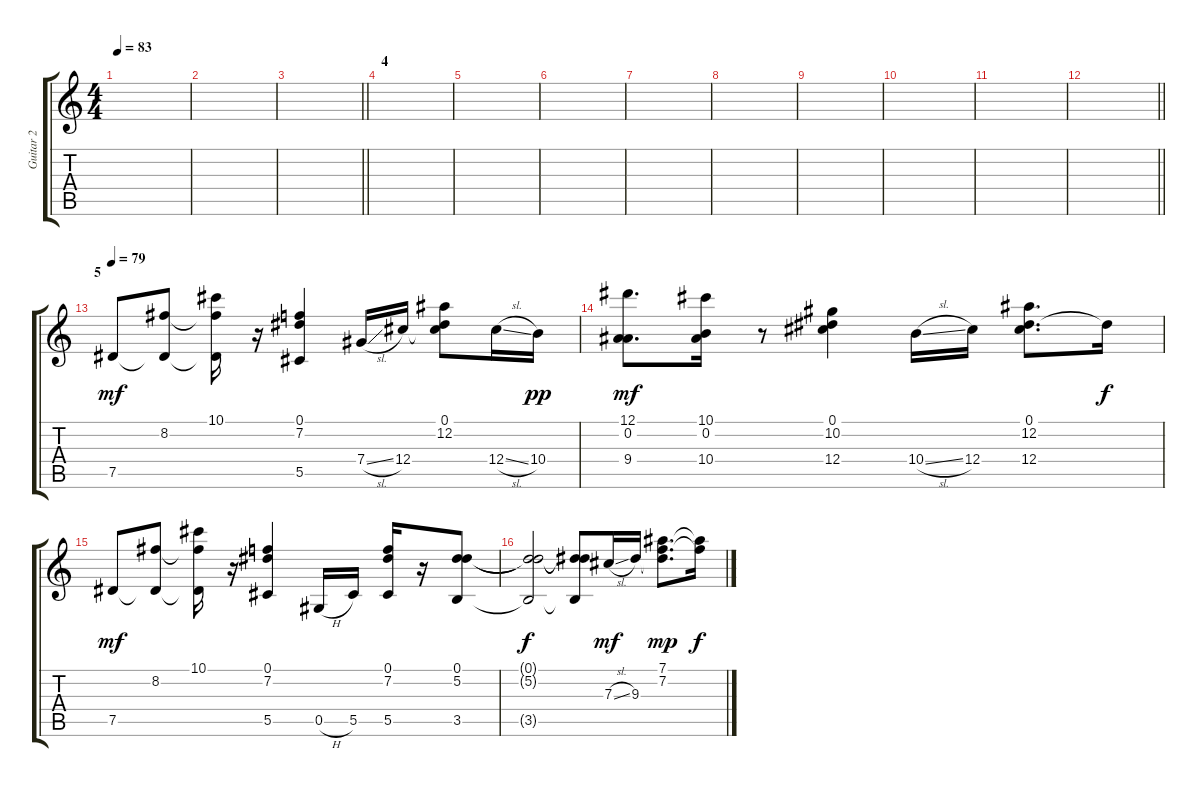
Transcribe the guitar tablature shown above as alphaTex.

\track ("Guitar 2" "Guitar 2") {instrument electricguitarclean}
\staff {score tabs}
\tuning (Eb4 Bb3 Gb3 Db3 Ab2 Eb2) {hide}
\ts (4 4)
\tempo 83
\clef g2
\ks c
|
|
\barLineRight lightlight
|
\section ("" "4")
|
|
|
|
|
|
|
|
\barLineRight lightlight
|
\section ("" "5")
\tempo 79
7.5.8{dy mf} (8.2 7.5{t}).8 (10.1 8.2{t} 7.5{t}).16 r.16 (0.1 7.2 5.5).4 7.4{sl}.16 12.4.16 (0.1 12.2 12.4{t}).8 12.4{sl}.16 10.4.16{dy pp} |
(12.1 0.2 9.4).8{d dy mf} (10.1 0.2 10.4).16 r.8 (0.1 10.2 12.4).4 10.4{sl}.16 12.4.16 (0.1 12.2 12.4).8{d} 0.1{t}.16{dy f} |
7.5.8{dy mf} (8.2 7.5{t}).8 (10.1 8.2{t} 7.5{t}).16 r.16 (0.1 7.2 5.5).4 0.5{h}.16 5.5.16 (0.1 7.2 5.5).16 r.16 (0.1 5.2 3.5).8 |
(0.1{t} 5.2{t} 3.5{t}).2{dy f} (0.1{t} 5.2{t} 3.5{t}).8 7.3{sl}.16{dy mf} 9.3.16 (7.1 7.2 9.3{t}).8{d dy mp} (7.1{t} 7.2{t}).16{dy f}
